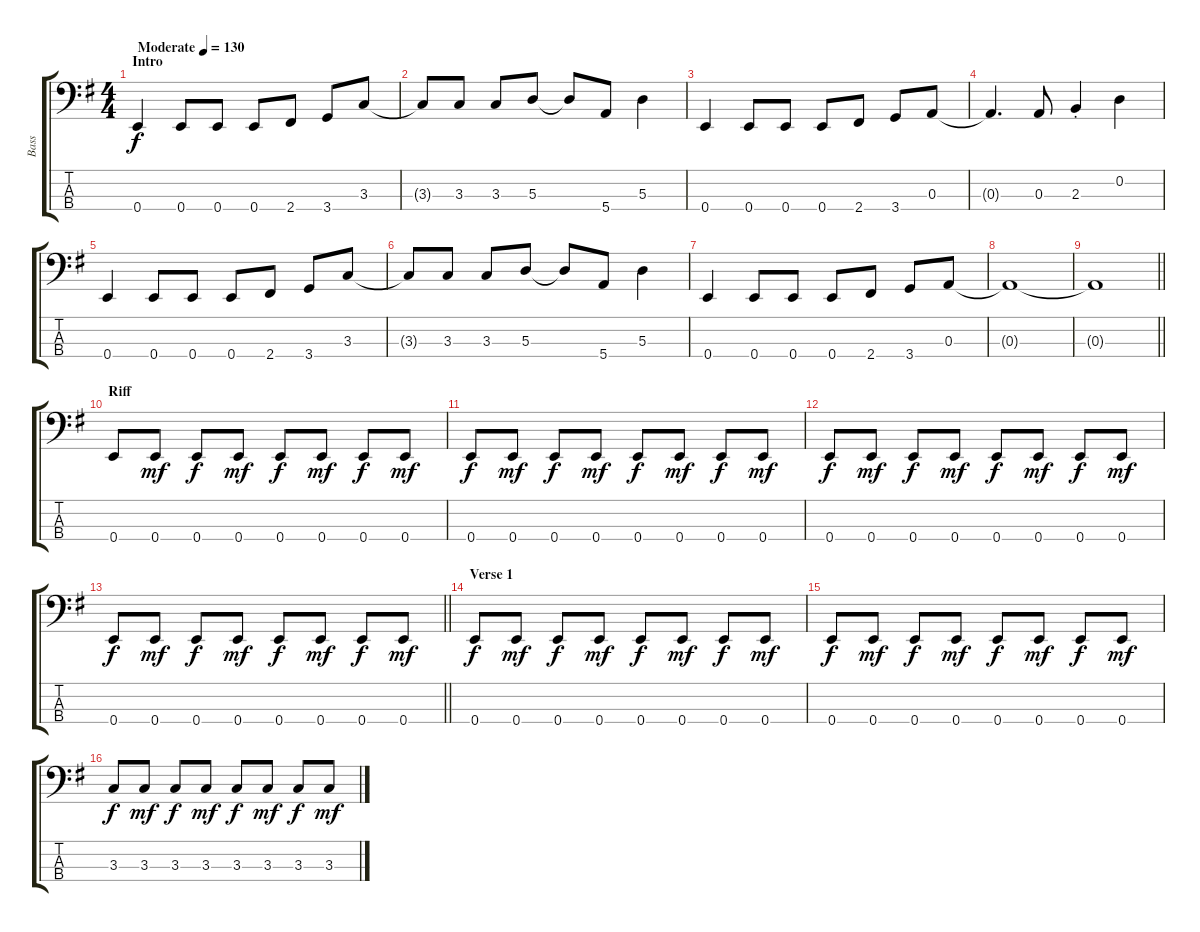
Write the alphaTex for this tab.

\track ("Bass" "Bass") {instrument electricbassfinger}
\staff {score tabs}
\tuning (G2 D2 A1 E1) {hide}
\ts (4 4)
\section ("" "Intro")
\tempo (130 "Moderate")
\clef f4
\ks g
0.4.4{dy f instrument electricbassfinger} 0.4.8 0.4.8 0.4.8 2.4.8 3.4.8 3.3.8 |
3.3{t}.8 3.3.8 3.3.8 5.3.8 5.3{t}.8 5.4.8 5.3.4 |
0.4.4 0.4.8 0.4.8 0.4.8 2.4.8 3.4.8 0.3.8 |
0.3{t}.4{d} 0.3.8 2.3{st}.4 0.2.4 |
0.4.4 0.4.8 0.4.8 0.4.8 2.4.8 3.4.8 3.3.8 |
3.3{t}.8 3.3.8 3.3.8 5.3.8 5.3{t}.8 5.4.8 5.3.4 |
0.4.4 0.4.8 0.4.8 0.4.8 2.4.8 3.4.8 0.3.8 |
0.3{t}.1 |
\barLineRight lightlight
0.3{t}.1 |
\section ("" "Riff")
0.4.8 0.4.8{dy mf} 0.4.8{dy f} 0.4.8{dy mf} 0.4.8{dy f} 0.4.8{dy mf} 0.4.8{dy f} 0.4.8{dy mf} |
0.4.8{dy f} 0.4.8{dy mf} 0.4.8{dy f} 0.4.8{dy mf} 0.4.8{dy f} 0.4.8{dy mf} 0.4.8{dy f} 0.4.8{dy mf} |
0.4.8{dy f} 0.4.8{dy mf} 0.4.8{dy f} 0.4.8{dy mf} 0.4.8{dy f} 0.4.8{dy mf} 0.4.8{dy f} 0.4.8{dy mf} |
\barLineRight lightlight
0.4.8{dy f} 0.4.8{dy mf} 0.4.8{dy f} 0.4.8{dy mf} 0.4.8{dy f} 0.4.8{dy mf} 0.4.8{dy f} 0.4.8{dy mf} |
\section ("" "Verse 1")
0.4.8{dy f} 0.4.8{dy mf} 0.4.8{dy f} 0.4.8{dy mf} 0.4.8{dy f} 0.4.8{dy mf} 0.4.8{dy f} 0.4.8{dy mf} |
0.4.8{dy f} 0.4.8{dy mf} 0.4.8{dy f} 0.4.8{dy mf} 0.4.8{dy f} 0.4.8{dy mf} 0.4.8{dy f} 0.4.8{dy mf} |
3.3.8{dy f} 3.3.8{dy mf} 3.3.8{dy f} 3.3.8{dy mf} 3.3.8{dy f} 3.3.8{dy mf} 3.3.8{dy f} 3.3.8{dy mf}
